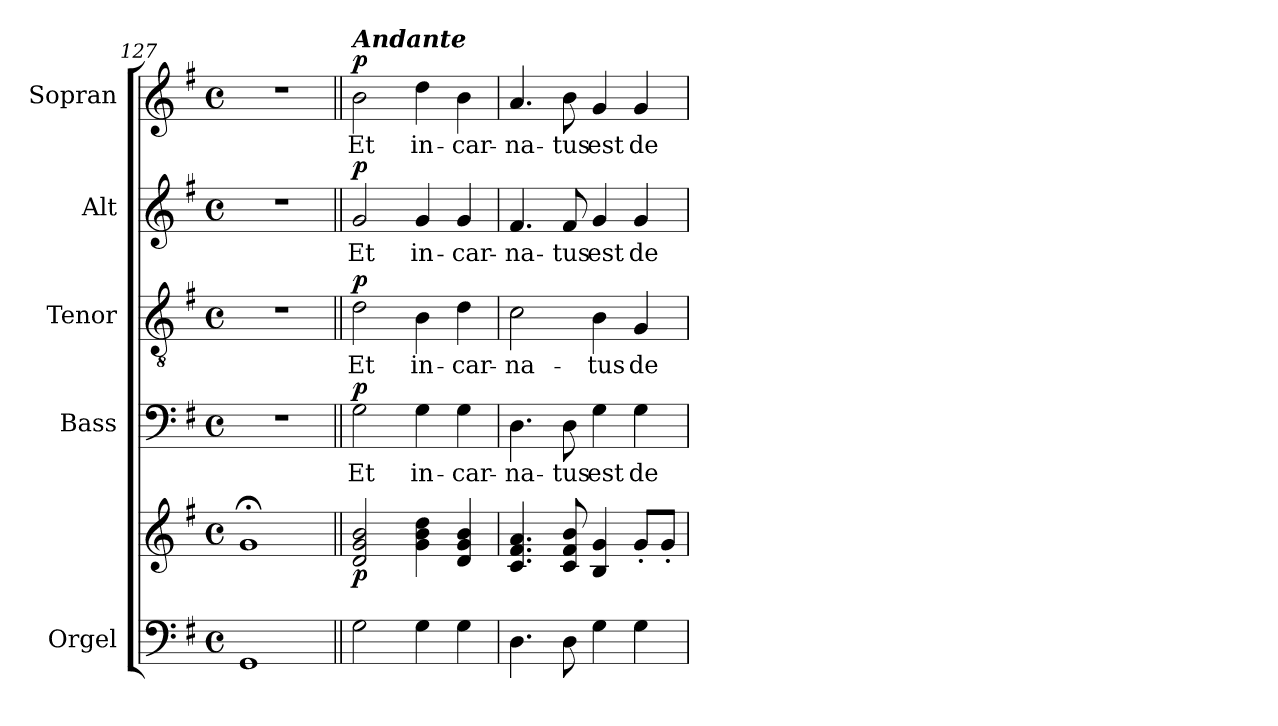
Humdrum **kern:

**kern	**kern	**dynam	**kern	**text	**dynam	**kern	**text	**dynam	**kern	**text	**dynam	**kern	**text	**dynam
*part5	*part5	*part5	*part4	*part4	*part4	*part3	*part3	*part3	*part2	*part2	*part2	*part1	*part1	*part1
*staff6	*staff5	*staff5/6	*staff4	*staff4	*staff4	*staff3	*staff3	*staff3	*staff2	*staff2	*staff2	*staff1	*staff1	*staff1
*I"Orgel	*	*	*I"Bass	*	*	*I"Tenor	*	*	*I"Alt	*	*	*I"Sopran	*	*
*I'Org.	*	*	*I'B.	*	*	*I'T.	*	*	*I'A.	*	*	*I'S.	*	*
*clefF4	*clefG2	*	*clefF4	*	*	*clefGv2	*	*	*clefG2	*	*	*clefG2	*	*
*k[f#]	*k[f#]	*	*k[f#]	*	*	*k[f#]	*	*	*k[f#]	*	*	*k[f#]	*	*
*G:	*G:	*	*G:	*	*	*G:	*	*	*G:	*	*	*G:	*	*
*M4/4	*M4/4	*	*M4/4	*	*	*M4/4	*	*	*M4/4	*	*	*M4/4	*	*
*met(c)	*met(c)	*	*met(c)	*	*	*met(c)	*	*	*met(c)	*	*	*met(c)	*	*
=127	=127	=127	=127	=127	=127	=127	=127	=127	=127	=127	=127	=127	=127	=127
1GG	1g;<	.	1r	.	.	1r	.	.	1r	.	.	1r	.	.
=128||	=128||	=128||	=128||	=128||	=128||	=128||	=128||	=128||	=128||	=128||	=128||	=128||	=128||	=128||
!	!	!	!	!	!	!	!	!	!	!	!	!LO:TX:a:Bi:t=Andante	!	!
!	!	!LO:DY:b	!	!LO:LY:b	!LO:DY:a	!	!LO:LY:b	!LO:DY:a	!	!LO:LY:b	!LO:DY:a	!	!LO:LY:b	!LO:DY:b
2G\	2d/ 2g/ 2b/	p	2G\	Et	p	2d\	Et	p	2g/	Et	p	2b\	Et	p
!	!	!	!	!LO:LY:b	!	!	!LO:LY:b	!	!	!LO:LY:b	!	!	!LO:LY:b	!
4G\	4g\ 4b\ 4dd\	.	4G\	in-	.	4B\	in-	.	4g/	in-	.	4dd\	in-	.
!	!	!	!	!LO:LY:b	!	!	!LO:LY:b	!	!	!LO:LY:b	!	!	!LO:LY:b	!
4G\	4d/ 4g/ 4b/	.	4G\	-car-	.	4d\	-car-	.	4g/	-car-	.	4b\	-car-	.
=129	=129	=129	=129	=129	=129	=129	=129	=129	=129	=129	=129	=129	=129	=129
!	!	!	!	!LO:LY:b	!	!	!LO:LY:b	!	!	!LO:LY:b	!	!	!LO:LY:b	!
4.D\	4.c/ 4.f#/ 4.a/	.	4.D\	-na-	.	2c\	-na-	.	4.f#/	-na-	.	4.a/	-na-	.
!	!	!	!	!LO:LY:b	!	!	!	!	!	!LO:LY:b	!	!	!LO:LY:b	!
8D\	8c/ 8f#/ 8b/	.	8D\	-tus	.	.	.	.	8f#/	-tus	.	8b\	-tus	.
!	!	!	!	!LO:LY:b	!	!	!LO:LY:b	!	!	!LO:LY:b	!	!	!LO:LY:b	!
4G\	4B/ 4g/	.	4G\	est	.	4B\	-tus	.	4g/	est	.	4g/	est	.
!	!	!	!	!LO:LY:b	!	!	!LO:LY:b	!	!	!LO:LY:b	!	!	!LO:LY:b	!
4G\	8g'</L	.	4G\	de	.	4G/	de	.	4g/	de	.	4g/	de	.
.	8g'</J	.	.	.	.	.	.	.	.	.	.	.	.	.
=	=	=	=	=	=	=	=	=	=	=	=	=	=	=
*-	*-	*-	*-	*-	*-	*-	*-	*-	*-	*-	*-	*-	*-	*-
